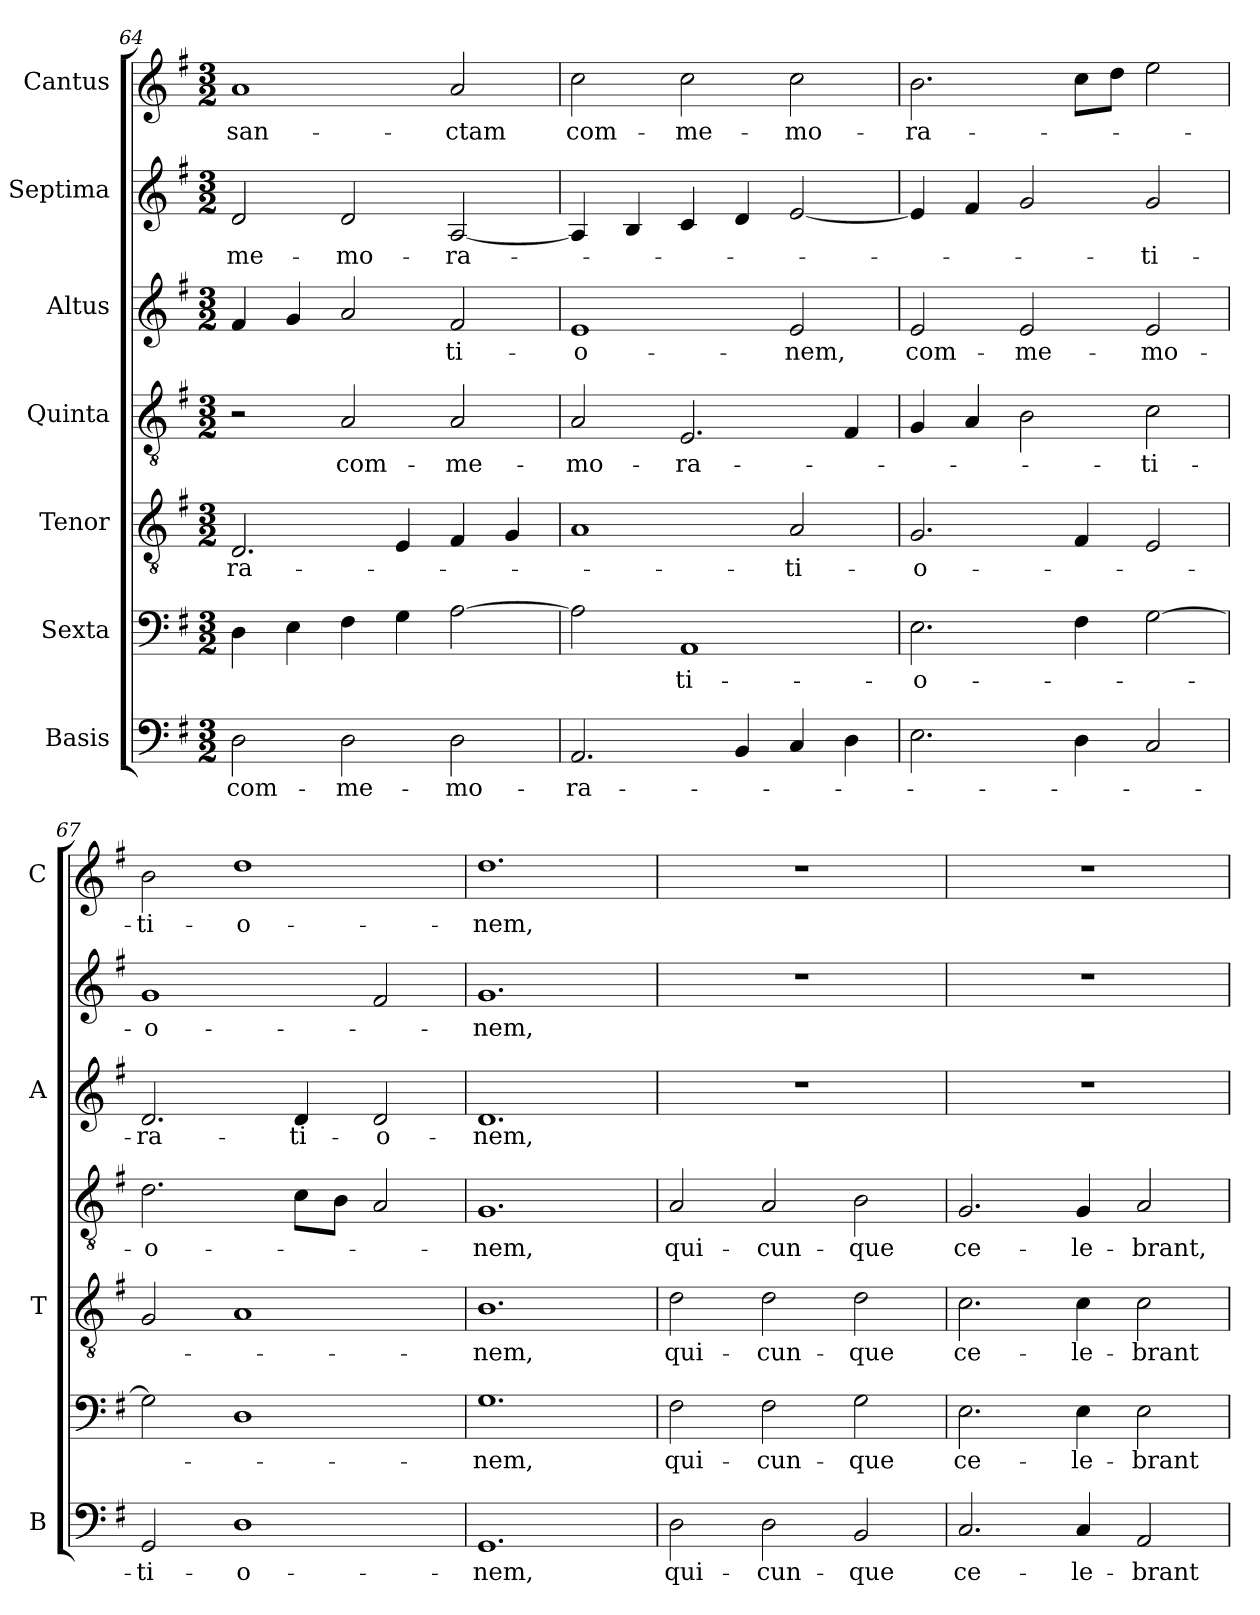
**kern	**text	**kern	**text	**kern	**text	**kern	**text	**kern	**text	**kern	**text	**kern	**text
*part7	*part7	*part6	*part6	*part5	*part5	*part4	*part4	*part3	*part3	*part2	*part2	*part1	*part1
*staff7	*staff7	*staff6	*staff6	*staff5	*staff5	*staff4	*staff4	*staff3	*staff3	*staff2	*staff2	*staff1	*staff1
*I"Basis	*	*I"Sexta	*	*I"Tenor	*	*I"Quinta	*	*I"Altus	*	*I"Septima	*	*I"Cantus	*
*I'B	*	*	*	*I'T	*	*	*	*I'A	*	*	*	*I'C	*
*clefF4	*	*clefF4	*	*clefGv2	*	*clefGv2	*	*clefG2	*	*clefG2	*	*clefG2	*
*k[f#]	*	*k[f#]	*	*k[f#]	*	*k[f#]	*	*k[f#]	*	*k[f#]	*	*k[f#]	*
*G:	*	*G:	*	*G:	*	*G:	*	*G:	*	*G:	*	*G:	*
*M3/2	*	*M3/2	*	*M3/2	*	*M3/2	*	*M3/2	*	*M3/2	*	*M3/2	*
=64	=64	=64	=64	=64	=64	=64	=64	=64	=64	=64	=64	=64	=64
!	!LO:LY:b	!	!	!	!LO:LY:b	!	!	!	!	!	!LO:LY:b	!	!LO:LY:b
2D\	com-	4D\	.	2.D/	-ra-	2r	.	4f#/	.	2d/	-me-	1a	san-
.	.	4E\	.	.	.	.	.	4g/	.	.	.	.	.
!	!LO:LY:b	!	!	!	!	!	!LO:LY:b	!	!	!	!LO:LY:b	!	!
2D\	-me-	4F#\	.	.	.	2A/	com-	2a/	.	2d/	-mo-	.	.
.	.	4G\	.	4E/	.	.	.	.	.	.	.	.	.
!	!LO:LY:b	!	!	!	!	!	!LO:LY:b	!	!LO:LY:b	!	!LO:LY:b	!	!LO:LY:b
2D\	-mo-	[2A\	.	4F#/	.	2A/	-me-	2f#/	-ti-	[2A/	-ra-	2a/	-ctam
.	.	.	.	4G/	.	.	.	.	.	.	.	.	.
=65	=65	=65	=65	=65	=65	=65	=65	=65	=65	=65	=65	=65	=65
!	!LO:LY:b	!	!	!	!	!	!LO:LY:b	!	!LO:LY:b	!	!	!	!LO:LY:b
2.AA/	-ra-	2A\]	.	1A	.	2A/	-mo-	1e	-o-	4A/]	.	2cc\	com-
.	.	.	.	.	.	.	.	.	.	4B/	.	.	.
!	!	!	!LO:LY:b	!	!	!	!LO:LY:b	!	!	!	!	!	!LO:LY:b
.	.	1AA	-ti-	.	.	2.E/	-ra-	.	.	4c/	.	2cc\	-me-
4BB/	.	.	.	.	.	.	.	.	.	4d/	.	.	.
!	!	!	!	!	!LO:LY:b	!	!	!	!LO:LY:b	!	!	!	!LO:LY:b
4C/	.	.	.	2A/	-ti-	.	.	2e/	-nem,	[2e/	.	2cc\	-mo-
4D\	.	.	.	.	.	4F#/	.	.	.	.	.	.	.
!!LO:PB:g=z
=66	=66	=66	=66	=66	=66	=66	=66	=66	=66	=66	=66	=66	=66
!	!	!	!LO:LY:b	!	!LO:LY:b	!	!	!	!LO:LY:b	!	!	!	!LO:LY:b
2.E\	.	2.E\	-o-	2.G/	-o-	4G/	.	2e/	com-	4e/]	.	2.b\	-ra-
.	.	.	.	.	.	4A/	.	.	.	4f#/	.	.	.
!	!	!	!	!	!	!	!	!	!LO:LY:b	!	!	!	!
.	.	.	.	.	.	2B\	.	2e/	-me-	2g/	.	.	.
4D\	.	4F#\	.	4F#/	.	.	.	.	.	.	.	8cc\L	.
.	.	.	.	.	.	.	.	.	.	.	.	8dd\J	.
!	!	!	!	!	!	!	!LO:LY:b	!	!LO:LY:b	!	!LO:LY:b	!	!
2C/	.	[2G\	.	2E/	.	2c\	-ti-	2e/	-mo-	2g/	-ti-	2ee\	.
=67	=67	=67	=67	=67	=67	=67	=67	=67	=67	=67	=67	=67	=67
!	!LO:LY:b	!	!	!	!	!	!LO:LY:b	!	!LO:LY:b	!	!LO:LY:b	!	!LO:LY:b
2GG/	-ti-	2G\]	.	2G/	.	2.d\	-o-	2.d/	-ra-	1g	-o-	2b\	-ti-
!	!LO:LY:b	!	!	!	!	!	!	!	!	!	!	!	!LO:LY:b
1D	-o-	1D	.	1A	.	.	.	.	.	.	.	1dd	-o-
!	!	!	!	!	!	!	!	!	!LO:LY:b	!	!	!	!
.	.	.	.	.	.	8c\L	.	4d/	-ti-	.	.	.	.
.	.	.	.	.	.	8B\J	.	.	.	.	.	.	.
!	!	!	!	!	!	!	!	!	!LO:LY:b	!	!	!	!
.	.	.	.	.	.	2A/	.	2d/	-o-	2f#/	.	.	.
=68	=68	=68	=68	=68	=68	=68	=68	=68	=68	=68	=68	=68	=68
!	!LO:LY:b	!	!LO:LY:b	!	!LO:LY:b	!	!LO:LY:b	!	!LO:LY:b	!	!LO:LY:b	!	!LO:LY:b
1.GG	-nem,	1.G	-nem,	1.B	-nem,	1.G	-nem,	1.d	-nem,	1.g	-nem,	1.dd	-nem,
=69	=69	=69	=69	=69	=69	=69	=69	=69	=69	=69	=69	=69	=69
!	!LO:LY:b	!	!LO:LY:b	!	!LO:LY:b	!	!LO:LY:b	!	!	!	!	!	!
2D\	qui-	2F#\	qui-	2d\	qui-	2A/	qui-	1.r	.	1.r	.	1.r	.
!	!LO:LY:b	!	!LO:LY:b	!	!LO:LY:b	!	!LO:LY:b	!	!	!	!	!	!
2D\	-cun-	2F#\	-cun-	2d\	-cun-	2A/	-cun-	.	.	.	.	.	.
!	!LO:LY:b	!	!LO:LY:b	!	!LO:LY:b	!	!LO:LY:b	!	!	!	!	!	!
2BB/	-que	2G\	-que	2d\	-que	2B\	-que	.	.	.	.	.	.
=70	=70	=70	=70	=70	=70	=70	=70	=70	=70	=70	=70	=70	=70
!	!LO:LY:b	!	!LO:LY:b	!	!LO:LY:b	!	!LO:LY:b	!	!	!	!	!	!
2.C/	ce-	2.E\	ce-	2.c\	ce-	2.G/	ce-	1.r	.	1.r	.	1.r	.
!	!LO:LY:b	!	!LO:LY:b	!	!LO:LY:b	!	!LO:LY:b	!	!	!	!	!	!
4C/	-le-	4E\	-le-	4c\	-le-	4G/	-le-	.	.	.	.	.	.
!	!LO:LY:b	!	!LO:LY:b	!	!LO:LY:b	!	!LO:LY:b	!	!	!	!	!	!
2AA/	-brant	2E\	-brant	2c\	-brant	2A/	-brant,	.	.	.	.	.	.
=	=	=	=	=	=	=	=	=	=	=	=	=	=
*-	*-	*-	*-	*-	*-	*-	*-	*-	*-	*-	*-	*-	*-
